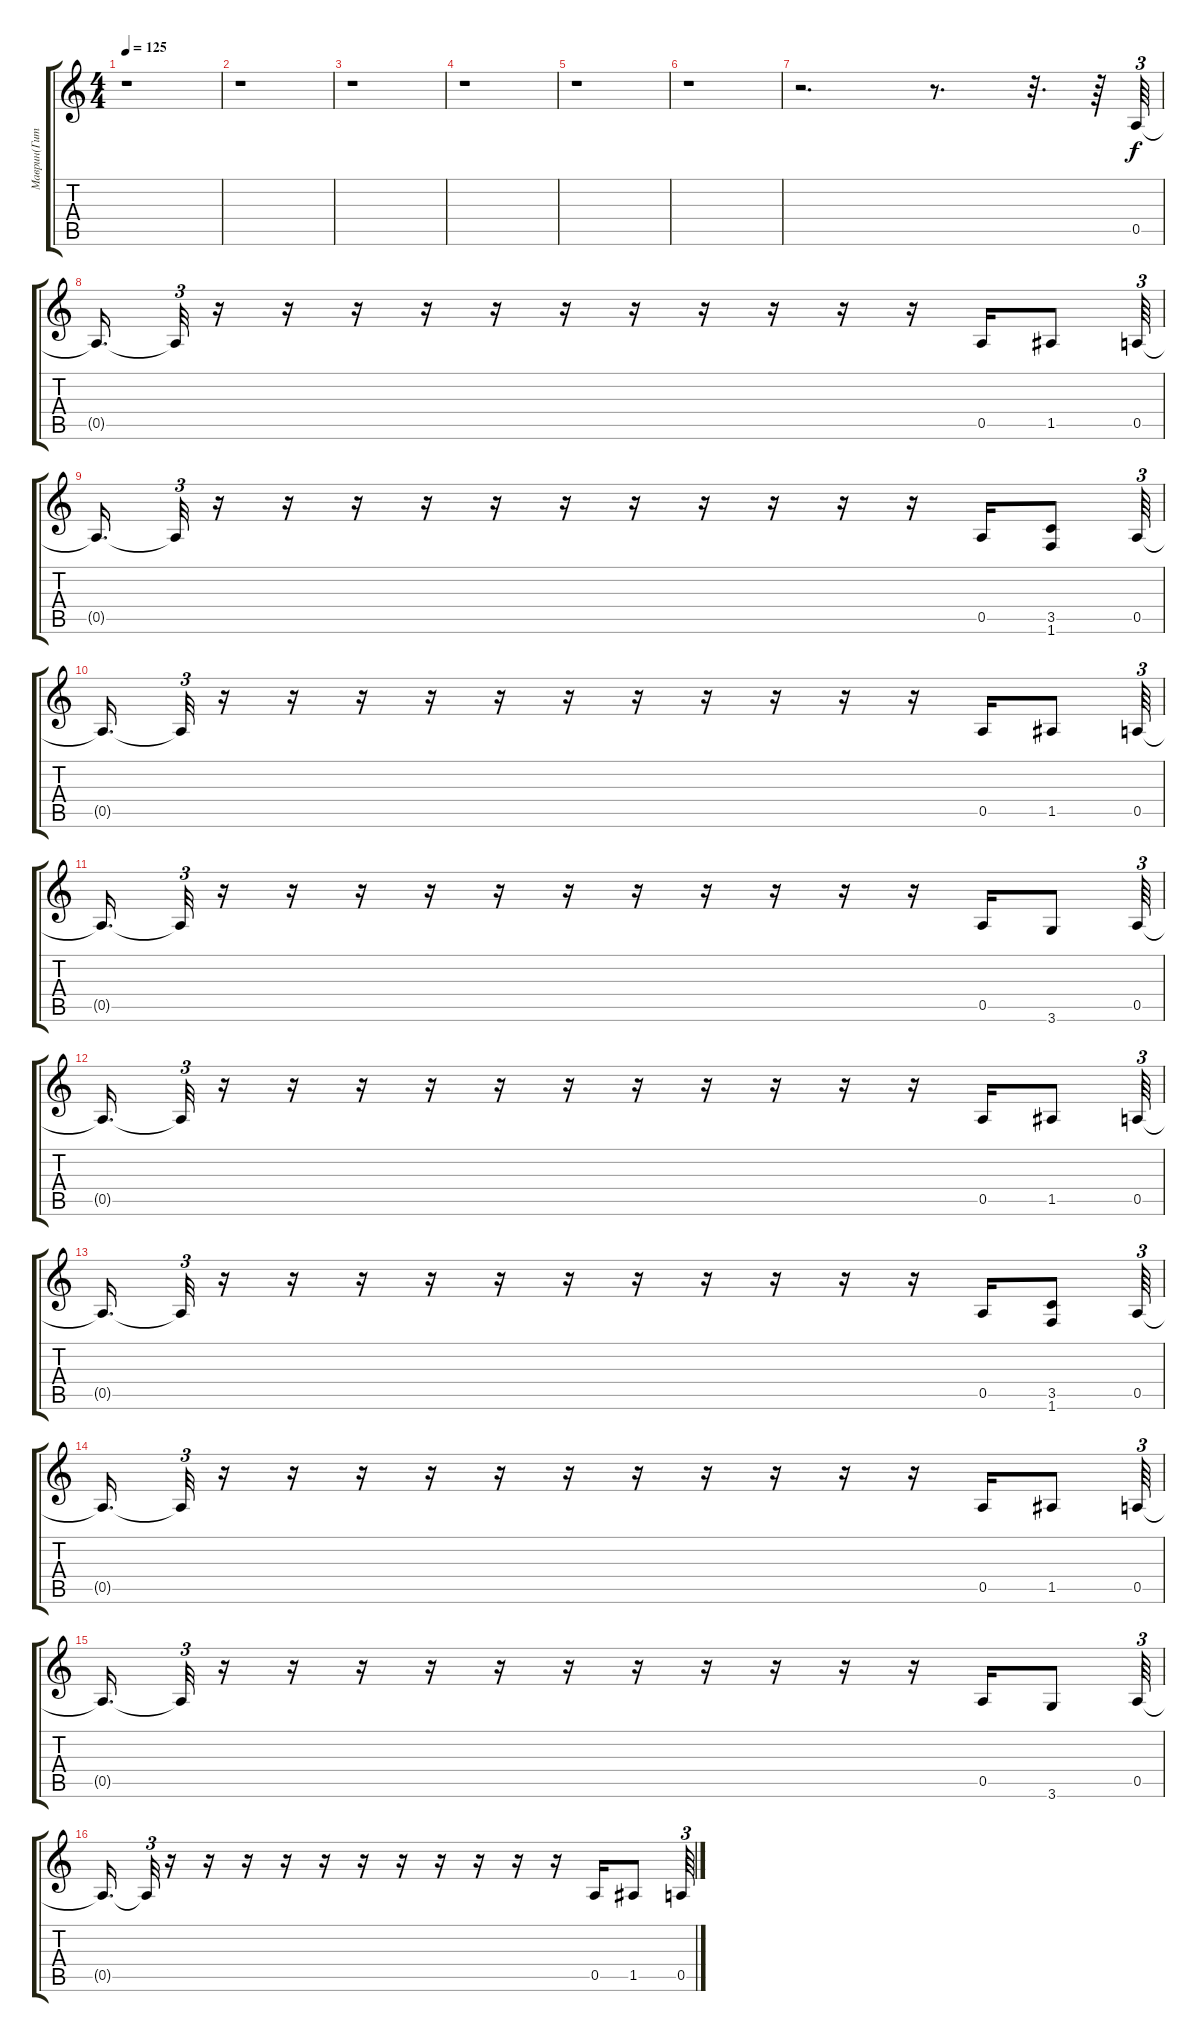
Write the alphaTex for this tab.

\track ("Маврин(Гитара-2)" "Маврин(Гит") {instrument distortionguitar}
\staff {score tabs}
\tuning (E4 B3 G3 D3 A2 E2) {hide}
\ts (4 4)
\tempo 125
\clef g2
\ks c
r.1{dy f} |
r.1 |
r.1 |
r.1 |
r.1 |
r.1 |
r.2{d} r.8{d} r.32{d} r.64 0.5.64{tu (3 2)} |
0.5{t}.16{d} 0.5{t}.32{tu (3 2)} r.16 r.16 r.16 r.16 r.16 r.16 r.16 r.16 r.16 r.16 r.16 0.5.16 1.5.8 0.5.64{tu (3 2)} |
0.5{t}.16{d} 0.5{t}.32{tu (3 2)} r.16 r.16 r.16 r.16 r.16 r.16 r.16 r.16 r.16 r.16 r.16 0.5.16 (3.5 1.6).8 0.5.64{tu (3 2)} |
0.5{t}.16{d} 0.5{t}.32{tu (3 2)} r.16 r.16 r.16 r.16 r.16 r.16 r.16 r.16 r.16 r.16 r.16 0.5.16 1.5.8 0.5.64{tu (3 2)} |
0.5{t}.16{d} 0.5{t}.32{tu (3 2)} r.16 r.16 r.16 r.16 r.16 r.16 r.16 r.16 r.16 r.16 r.16 0.5.16 3.6.8 0.5.64{tu (3 2)} |
0.5{t}.16{d} 0.5{t}.32{tu (3 2)} r.16 r.16 r.16 r.16 r.16 r.16 r.16 r.16 r.16 r.16 r.16 0.5.16 1.5.8 0.5.64{tu (3 2)} |
0.5{t}.16{d} 0.5{t}.32{tu (3 2)} r.16 r.16 r.16 r.16 r.16 r.16 r.16 r.16 r.16 r.16 r.16 0.5.16 (3.5 1.6).8 0.5.64{tu (3 2)} |
0.5{t}.16{d} 0.5{t}.32{tu (3 2)} r.16 r.16 r.16 r.16 r.16 r.16 r.16 r.16 r.16 r.16 r.16 0.5.16 1.5.8 0.5.64{tu (3 2)} |
0.5{t}.16{d} 0.5{t}.32{tu (3 2)} r.16 r.16 r.16 r.16 r.16 r.16 r.16 r.16 r.16 r.16 r.16 0.5.16 3.6.8 0.5.64{tu (3 2)} |
0.5{t}.16{d} 0.5{t}.32{tu (3 2)} r.16 r.16 r.16 r.16 r.16 r.16 r.16 r.16 r.16 r.16 r.16 0.5.16 1.5.8 0.5.64{tu (3 2)}
